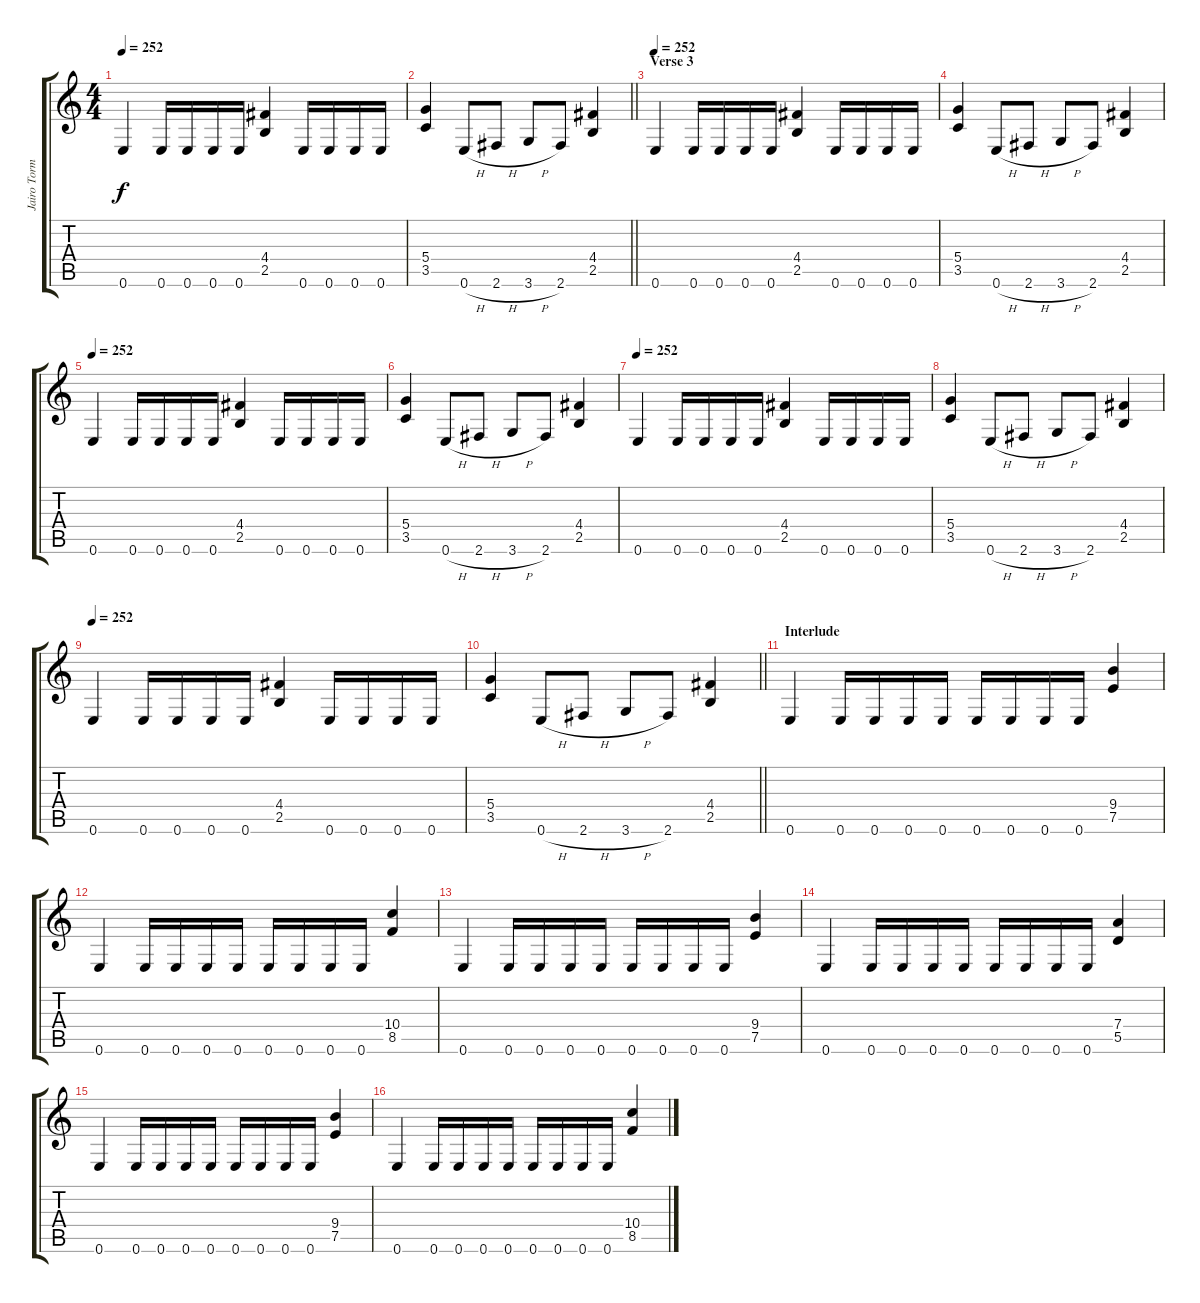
\track ("Jairo Tormentor" "Jairo Torm") {instrument overdrivenguitar}
\staff {score tabs}
\tuning (E4 B3 G3 D3 A2 E2) {hide}
\ts (4 4)
\tempo 252
\clef g2
\ks c
0.6.4{dy f} 0.6.16 0.6.16 0.6.16 0.6.16 (4.4 2.5).4 0.6.16 0.6.16 0.6.16 0.6.16 |
\barLineRight lightlight
(5.4 3.5).4 0.6{h}.8 2.6{h}.8 3.6{h}.8 2.6.8 (4.4 2.5).4 |
\section ("" "Verse 3")
\tempo 252
0.6.4 0.6.16 0.6.16 0.6.16 0.6.16 (4.4 2.5).4 0.6.16 0.6.16 0.6.16 0.6.16 |
(5.4 3.5).4 0.6{h}.8 2.6{h}.8 3.6{h}.8 2.6.8 (4.4 2.5).4 |
\tempo 252
0.6.4 0.6.16 0.6.16 0.6.16 0.6.16 (4.4 2.5).4 0.6.16 0.6.16 0.6.16 0.6.16 |
(5.4 3.5).4 0.6{h}.8 2.6{h}.8 3.6{h}.8 2.6.8 (4.4 2.5).4 |
\tempo 252
0.6.4 0.6.16 0.6.16 0.6.16 0.6.16 (4.4 2.5).4 0.6.16 0.6.16 0.6.16 0.6.16 |
(5.4 3.5).4 0.6{h}.8 2.6{h}.8 3.6{h}.8 2.6.8 (4.4 2.5).4 |
\tempo 252
0.6.4 0.6.16 0.6.16 0.6.16 0.6.16 (4.4 2.5).4 0.6.16 0.6.16 0.6.16 0.6.16 |
\barLineRight lightlight
(5.4 3.5).4 0.6{h}.8 2.6{h}.8 3.6{h}.8 2.6.8 (4.4 2.5).4 |
\section ("" "Interlude")
0.6.4 0.6.16 0.6.16 0.6.16 0.6.16 0.6.16 0.6.16 0.6.16 0.6.16 (9.4 7.5).4 |
0.6.4 0.6.16 0.6.16 0.6.16 0.6.16 0.6.16 0.6.16 0.6.16 0.6.16 (10.4 8.5).4 |
0.6.4 0.6.16 0.6.16 0.6.16 0.6.16 0.6.16 0.6.16 0.6.16 0.6.16 (9.4 7.5).4 |
0.6.4 0.6.16 0.6.16 0.6.16 0.6.16 0.6.16 0.6.16 0.6.16 0.6.16 (7.4 5.5).4 |
0.6.4 0.6.16 0.6.16 0.6.16 0.6.16 0.6.16 0.6.16 0.6.16 0.6.16 (9.4 7.5).4 |
0.6.4 0.6.16 0.6.16 0.6.16 0.6.16 0.6.16 0.6.16 0.6.16 0.6.16 (10.4 8.5).4
